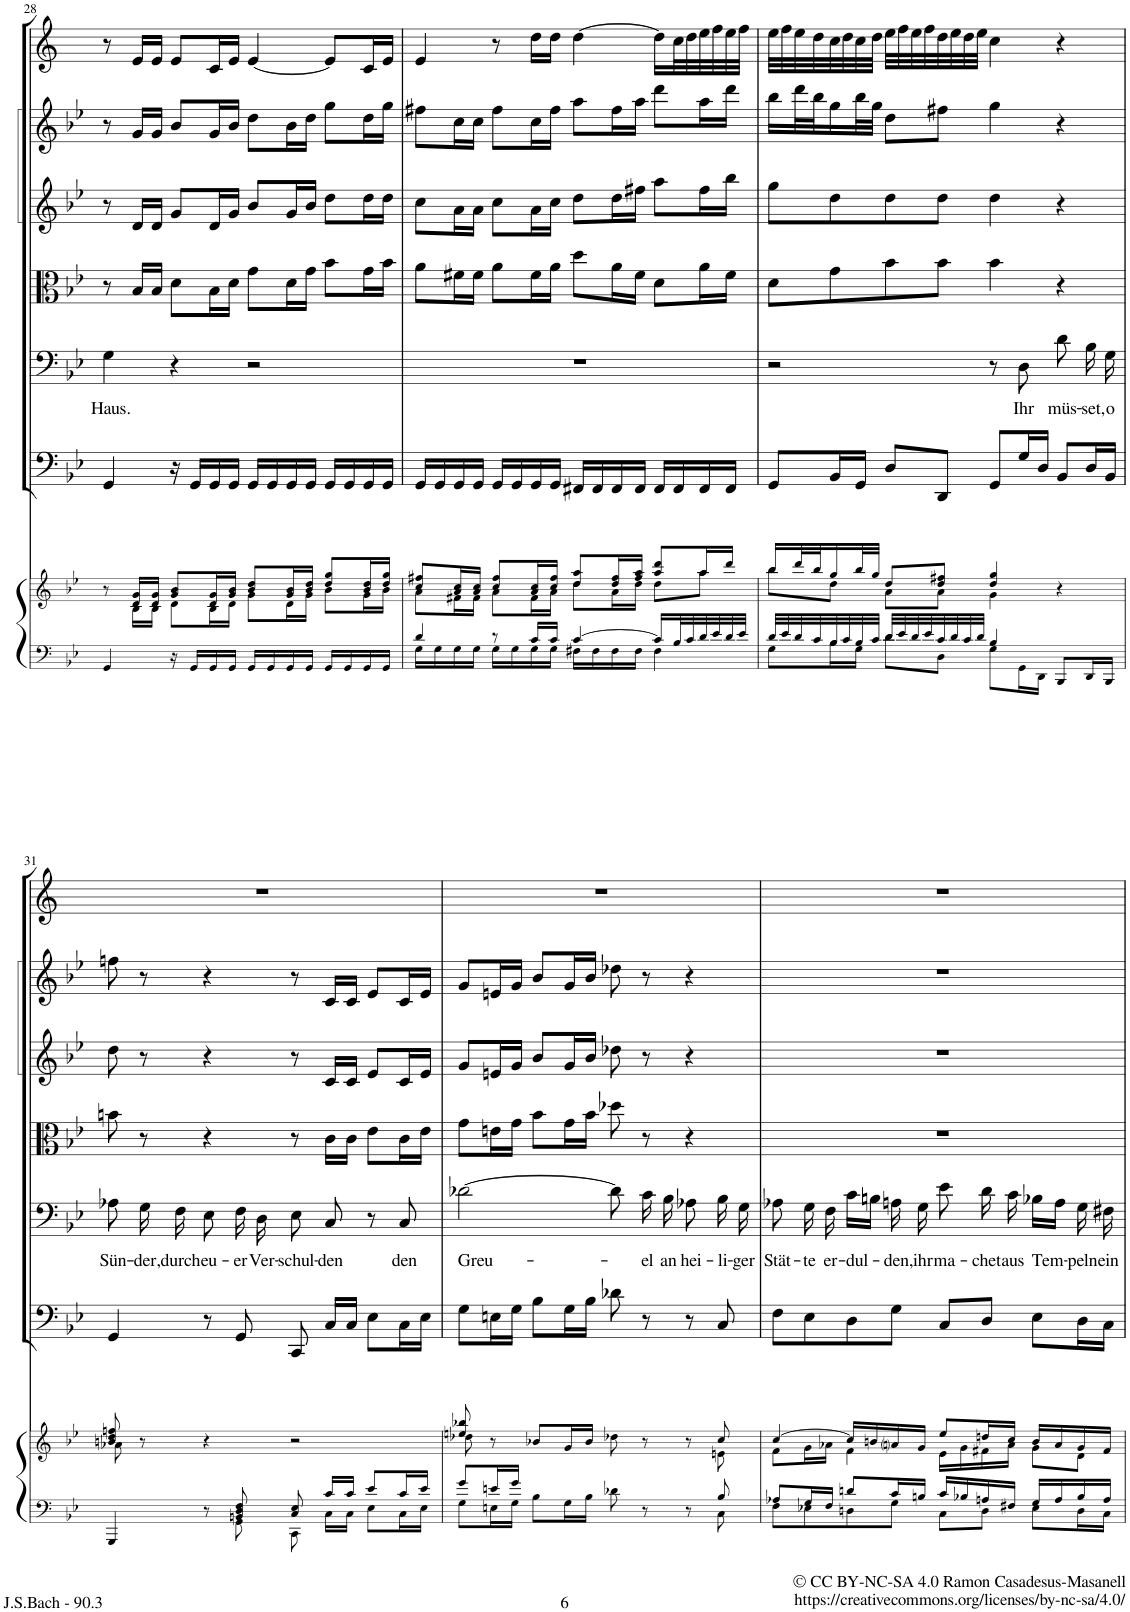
**kern	**kern	**kern	**kern	**text	**kern	**kern	**kern	**kern
*part7	*part7	*part6	*part5	*part5	*part4	*part3	*part2	*part1
*staff8	*staff7	*staff6	*staff5	*staff5	*staff4	*staff3	*staff2	*staff1
*I"Piano reduction	*	*I"Continuo	*I"Basso	*	*I"Viola	*I"Violino II	*I"Violino I	*I"Tromba
*I'Pno	*	*	*	*	*	*	*	*
!!LO:PB:g=z
*clefF4	*clefG2	*clefF4	*clefF4	*	*clefC3	*clefG2	*clefG2	*clefG2
*	*	*	*	*	*	*	*	*Trd1c2
*k[b-e-]	*k[b-e-]	*k[b-e-]	*k[b-e-]	*	*k[b-e-]	*k[b-e-]	*k[b-e-]	*k[]
*M4/4	*M4/4	*M4/4	*M4/4	*	*M4/4	*M4/4	*M4/4	*M4/4
*met(c)	*met(c)	*met(c)	*met(c)	*	*met(c)	*met(c)	*met(c)	*met(c)
=28	=28	=28	=28	=28	=28	=28	=28	=28
*	*^	*	*	*	*	*	*	*
!	!	!	!	!	!LO:LY:b	!	!	!	!
4GG/	8r	8ryy	4GG/	4G\	Haus.	8r	8r	8r	8r
.	16d/ 16g/LL	16B-\LL	.	.	.	16B-/LL	16d/LL	16g/LL	16e/LL
.	16d/ 16g/JJ	16B-\JJ	.	.	.	16B-/JJ	16d/JJ	16g/JJ	16e/JJ
16r	8g/ 8b-/L	8d\L	16r	4r	.	8d\L	8g/L	8b-/L	8e/L
16GG/LL	.	.	16GG/LL	.	.	.	.	.	.
16GG/	16d/ 16g/L	16B-\L	16GG/	.	.	16B-\L	16d/L	16g/L	16c/L
16GG/JJ	16g/ 16b-/JJ	16d\JJ	16GG/JJ	.	.	16d\JJ	16g/JJ	16b-/JJ	16e/JJ
16GG/LL	8b-/ 8dd/L	8g\L	16GG/LL	2r	.	8g\L	8b-/L	8dd\L	[4e/
16GG/	.	.	16GG/	.	.	.	.	.	.
16GG/	16g/ 16b-/L	16d\L	16GG/	.	.	16d\L	16g/L	16b-\L	.
16GG/JJ	16b-/ 16dd/JJ	16g\JJ	16GG/JJ	.	.	16g\JJ	16b-/JJ	16dd\JJ	.
16GG/LL	8dd/ 8gg/L	8b-\L	16GG/LL	.	.	8b-\L	8dd\L	8gg\L	8e/L]
16GG/	.	.	16GG/	.	.	.	.	.	.
16GG/	16b-/ 16dd/L	16g\L	16GG/	.	.	16g\L	16dd\L	16dd\L	16c/L
16GG/JJ	16dd/ 16gg/JJ	16b-\JJ	16GG/JJ	.	.	16b-\JJ	16dd\JJ	16gg\JJ	16e/JJ
=29	=29	=29	=29	=29	=29	=29	=29	=29	=29
*^	*	*	*	*	*	*	*	*	*
4d/	16G\LL	8cc/ 8ff#X/L	8a\L	16GG/LL	1r	.	8a\L	8cc\L	8ff#X\L	4e/
.	16G\	.	.	16GG/	.	.	.	.	.	.
.	16G\	16a/ 16cc/L	16f#X\L	16GG/	.	.	16f#X\L	16a\L	16cc\L	.
.	16G\JJ	16a/ 16cc/JJ	16f#\JJ	16GG/JJ	.	.	16f#\JJ	16a\JJ	16cc\JJ	.
8r	16G\LL	8cc/ 8ff#/L	8a\L	16GG/LL	.	.	8a\L	8cc\L	8ff#\L	8r
.	16G\	.	.	16GG/	.	.	.	.	.	.
16c/LL	16G\	16a/ 16cc/L	16f#\L	16GG/	.	.	16f#\L	16a\L	16cc\L	16dd\LL
16c/JJ	16G\JJ	16cc/ 16ff#/JJ	16a\JJ	16GG/JJ	.	.	16a\JJ	16cc\JJ	16ff#\JJ	16dd\JJ
[4c/	16F#X\LL	8dd/ 8aa/L	8dd\L	16FF#X/LL	.	.	8dd\L	8dd\L	8aa\L	[4dd\
.	16F#\	.	.	16FF#/	.	.	.	.	.	.
.	16F#\	16dd/ 16ff#/L	16a\L	16FF#/	.	.	16a\L	16dd\L	16ff#\L	.
.	16F#\JJ	16ff#/ 16aa/JJ	16dd\JJ	16FF#/JJ	.	.	16f#\JJ	16ff#X\JJ	16aa\JJ	.
16c/LL]	4F#\	8aa/ 8ddd/L	8dd\L	16FF#/LL	.	.	8d\L	8aa\L	8ddd\L	16dd\LL]
32B-/L	.	.	.	16FF#/	.	.	.	.	.	32cc\L
32c/	.	.	.	.	.	.	.	.	.	32dd\
32d/	.	16aa/L	8aa\J	16FF#/	.	.	16a\L	16ff#\L	16aa\L	32ee\
32e-/	.	.	.	.	.	.	.	.	.	32ff\
32d/	.	16ddd/JJ	.	16FF#/JJ	.	.	16f#\JJ	16bb-\JJ	16ddd\JJ	32ee\
32e-/JJJ	.	.	.	.	.	.	.	.	.	32ff\JJJ
=30	=30	=30	=30	=30	=30	=30	=30	=30	=30	=30
32d/LLL	8G\L	16bb-/LL	8bb-\L	8GG/L	2r	.	8d\L	8gg\L	16bb-\LL	32ee\LLL
32e-/	.	.	.	.	.	.	.	.	.	32ff\
32d/	.	32ddd/L	.	.	.	.	.	.	32ddd\L	32ee\
32c/	.	32bb-/J	.	.	.	.	.	.	32bb-\J	32dd\
32B-/	16B-\L	16gg/	8dd\J	16BB-/L	.	.	8g\	8dd\	16gg\	32cc\
32c/	.	.	.	.	.	.	.	.	.	32dd\
32B-/	16G\JJ	32bb-/L	.	16GG/JJ	.	.	.	.	32bb-\L	32cc\
32c/JJJ	.	32gg/JJJ	.	.	.	.	.	.	32gg\JJJ	32dd\JJJ
32d/LLL	8d\L	8dd/L	8a\L	8D/L	.	.	8b-\	8dd\	8dd\L	32ee\LLL
32e-/	.	.	.	.	.	.	.	.	.	32ff\
32d/	.	.	.	.	.	.	.	.	.	32ee\
32e-/	.	.	.	.	.	.	.	.	.	32ff\
32c/	8D\J	8dd/ 8ff#X/J	8a\J	8DD/J	.	.	8b-\J	8dd\J	8ff#X\J	32dd\
32d/	.	.	.	.	.	.	.	.	.	32ee\
32c/	.	.	.	.	.	.	.	.	.	32dd\
32d/JJJ	.	.	.	.	.	.	.	.	.	32ee\JJJ
4B-/	8G\L	4dd/ 4gg/	4g\	8GG/L	8r	.	4b-\	4dd\	4gg\	4cc\
!	!	!	!	!	!	!LO:LY:b	!	!	!	!
.	16GG\L	.	.	16G/L	8D\	Ihr	.	.	.	.
.	16DD\JJ	.	.	16D/JJ	.	.	.	.	.	.
!	!	!	!	!	!	!LO:LY:b	!	!	!	!
8BBB-/L	4ryy	4r	4ryy	8BB-/L	8d\	müs-	4r	4r	4r	4r
!	!	!	!	!	!	!LO:LY:b	!	!	!	!
16DD/L	.	.	.	16D/L	16B-\	set,	.	.	.	.
!	!	!	!	!	!	!LO:LY:b	!	!	!	!
16BBB-/JJ	.	.	.	16BB-/JJ	16G\	o	.	.	.	.
!!LO:LB:g=z
=31	=31	=31	=31	=31	=31	=31	=31	=31	=31	=31
!	!	!	!	!	!	!LO:LY:b	!	!	!	!
4GGG/	4ryy	8bn/ 8dd/ 8ffn/	8a-X\	4GG/	8A-X\	Sün-	8bn\	8dd\	8ffn\	1r
!	!	!	!	!	!	!LO:LY:b	!	!	!	!
.	.	8r	8ryy	.	16G\	der,	8r	8r	8r	.
!	!	!	!	!	!	!LO:LY:b	!	!	!	!
.	.	.	.	.	16F\	durch	.	.	.	.
!	!	!	!	!	!	!LO:LY:b	!	!	!	!
8r	8ryy	4r	4ryy	8r	8E-\	eu-	4r	4r	4r	.
!	!	!	!	!	!	!LO:LY:b	!	!	!	!
8BBn/ 8D/ 8F/	8GG\	.	.	8GG/	16F\	er	.	.	.	.
!	!	!	!	!	!	!LO:LY:b	!	!	!	!
.	.	.	.	.	16D\	Ver-	.	.	.	.
!	!	!	!	!	!	!LO:LY:b	!	!	!	!
8C/ 8E-/	8CC\	2r	2ryy	8CC/	8E-\	schul-	8r	8r	8r	.
!	!	!	!	!	!	!LO:LY:b	!	!	!	!
16c/LL	16C\LL	.	.	16C/LL	8C/	den	16c\LL	16c/LL	16c/LL	.
16c/JJ	16C\JJ	.	.	16C/JJ	.	.	16c\JJ	16c/JJ	16c/JJ	.
8e-/L	8E-\L	.	.	8E-\L	8r	.	8e-\L	8e-/L	8e-/L	.
!	!	!	!	!	!	!LO:LY:b	!	!	!	!
16c/L	16C\L	.	.	16C\L	8C/	den	16c\L	16c/L	16c/L	.
16e-/JJ	16E-\JJ	.	.	16E-\JJ	.	.	16e-\JJ	16e-/JJ	16e-/JJ	.
=32	=32	=32	=32	=32	=32	=32	=32	=32	=32	=32
!	!	!	!	!	!	!LO:LY:b	!	!	!	!
8g/L	8G\L	8een/ 8bb-X/	8dd-X\	8G\L	[2d-X\	Greu-	8g\L	8g/L	8g/L	1r
16en/L	16En\L	8r	8ryy	16En\L	.	.	16en\L	16en/L	16en/L	.
16g/JJ	16G\JJ	.	.	16G\JJ	.	.	16g\JJ	16g/JJ	16g/JJ	.
4ryy	8B-\L	8b-X/L	4ryy	8B-\L	.	.	8b-\L	8b-/L	8b-/L	.
.	16G\L	16g/L	.	16G\L	.	.	16g\L	16g/L	16g/L	.
.	16B-\JJ	16b-/JJ	.	16B-\JJ	.	.	16b-\JJ	16b-/JJ	16b-/JJ	.
8ryy	8d-X\	8dd-X\	8ryy	8d-X\	8d-\]	.	8dd-X\	8dd-X\	8dd-X\	.
!	!	!	!	!	!	!LO:LY:b	!	!	!	!
8r	8ryy	8r	8ryy	8r	16c\	-el	8r	8r	8r	.
!	!	!	!	!	!	!LO:LY:b	!	!	!	!
.	.	.	.	.	16B-\	an	.	.	.	.
!	!	!	!	!	!	!LO:LY:b	!	!	!	!
8r	8ryy	8r	8ryy	8r	8A-X\	hei-	4r	4r	4r	.
!	!	!	!	!	!	!LO:LY:b	!	!	!	!
8B-/	8C\	8cc/	8en\	8C/	16B-\	li-	.	.	.	.
!	!	!	!	!	!	!LO:LY:b	!	!	!	!
.	.	.	.	.	16G\	ger	.	.	.	.
=33	=33	=33	=33	=33	=33	=33	=33	=33	=33	=33
!	!	!	!	!	!	!LO:LY:b	!	!	!	!
8A-X/L	8F\L	[4cc/	8f\L	8F\L	8A-X\	Stät-	1r	1r	1r	1r
!	!	!	!	!	!	!LO:LY:b	!	!	!	!
16G/L	8E-X\	.	16g\L	8E-\	16G\	te	.	.	.	.
!	!	!	!	!	!	!LO:LY:b	!	!	!	!
16F/JJ	.	.	16a-X\JJ	.	16F\	er-	.	.	.	.
!	!	!	!	!	!	!LO:LY:b	!	!	!	!
8dn/L	8Dn\	16cc/LL]	4f\	8D\	16c\LL	dul-	.	.	.	.
.	.	16bn/	.	.	16Bn\JJ	.	.	.	.	.
!	!	!	!	!	!	!LO:LY:b	!	!	!	!
16c/L	8G\J	16ani/	.	8G\J	16An\	-den,	.	.	.	.
!	!	!	!	!	!	!LO:LY:b	!	!	!	!
16Bn/JJ	.	16g/JJ	.	.	16G\	ihr	.	.	.	.
!	!	!	!	!	!	!LO:LY:b	!	!	!	!
16c/LL	8C\L	8ee-/L	16e-\LL	8C/L	8e-\	ma-	.	.	.	.
16B-X/	.	.	16g\	.	.	.	.	.	.	.
!	!	!	!	!	!	!LO:LY:b	!	!	!	!
16An/	8D\J	16ddn/L	16f#X\	8D/J	16d\	chet	.	.	.	.
!	!	!	!	!	!	!LO:LY:b	!	!	!	!
16F#X/JJ	.	16cc/JJ	16a\JJ	.	16c\	aus	.	.	.	.
!	!	!	!	!	!	!LO:LY:b	!	!	!	!
16G/LL	8E-\L	16b/LL	8g\L	8E-\L	16B-X\LL	Tem-	.	.	.	.
16A/	.	16a/	.	.	16A\JJ	.	.	.	.	.
!	!	!	!	!	!	!LO:LY:b	!	!	!	!
16B-/	16D\L	16g/	8d\J	16D\L	16G\	-peln	.	.	.	.
!	!	!	!	!	!	!LO:LY:b	!	!	!	!
16A/JJ	16C\JJ	16f#/JJ	.	16C\JJ	16F#X\	ein	.	.	.	.
*v	*v	*	*	*	*	*	*	*	*	*
*	*v	*v	*	*	*	*	*	*	*
=	=	=	=	=	=	=	=	=
*-	*-	*-	*-	*-	*-	*-	*-	*-
